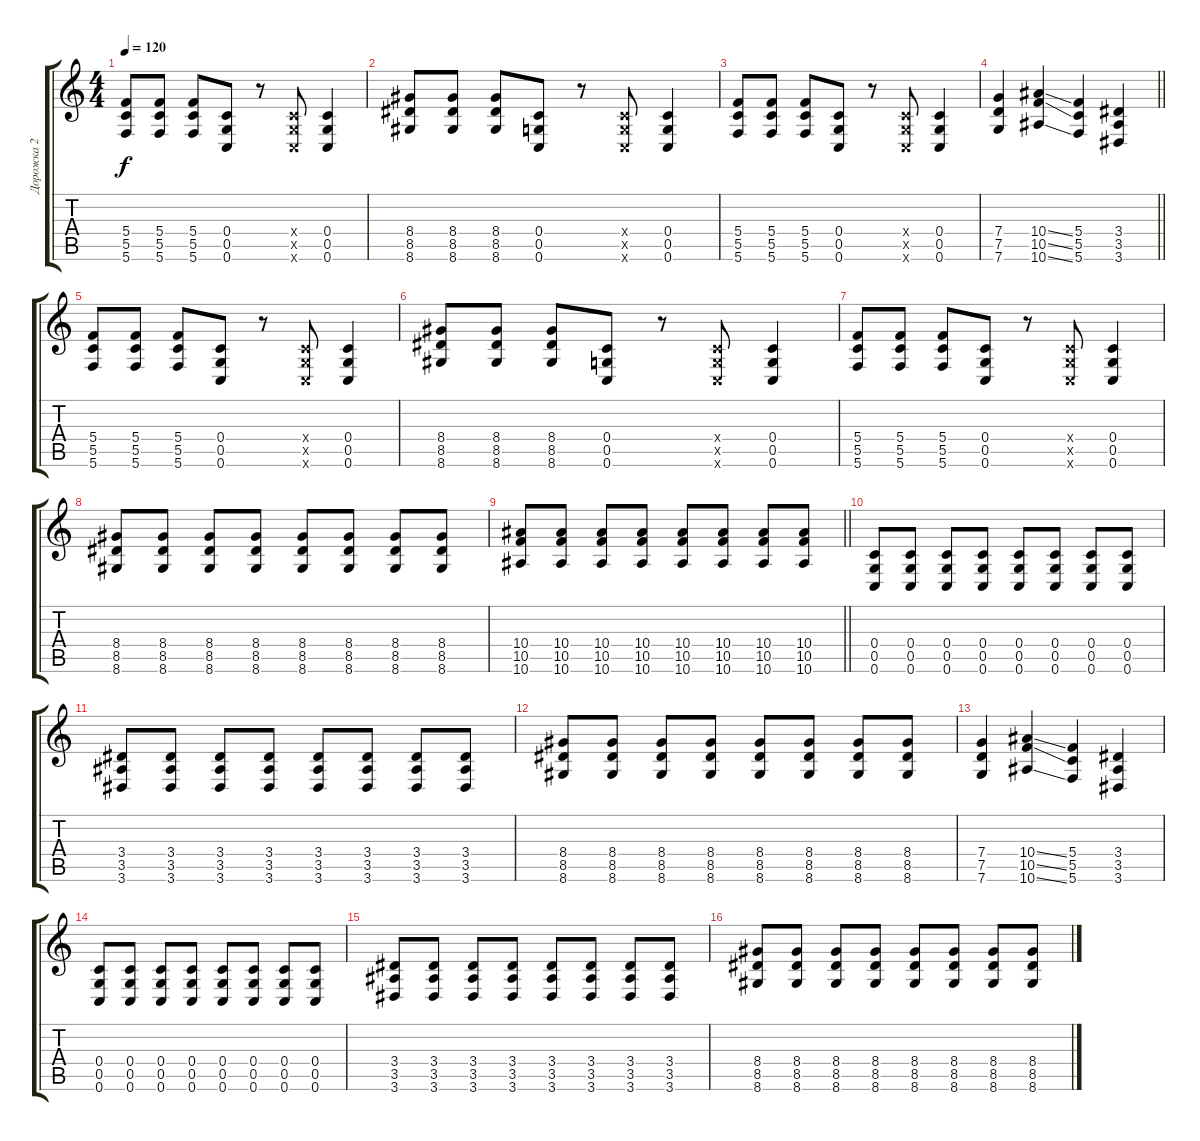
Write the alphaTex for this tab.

\track ("Дорожка 2" "Дорожка 2") {instrument distortionguitar}
\staff {score tabs}
\tuning (D4 A3 F3 C3 G2 C2) {hide}
\ts (4 4)
\tempo 120
\clef g2
\ks c
(5.4 5.5 5.6).8{dy f} (5.4 5.5 5.6).8 (5.4 5.5 5.6).8 (0.4 0.5 0.6).8 r.8 (0.4{x} 0.5{x} 0.6{x}).8 (0.4 0.5 0.6).4 |
(8.4 8.5 8.6).8 (8.4 8.5 8.6).8 (8.4 8.5 8.6).8 (0.4 0.5 0.6).8 r.8 (0.4{x} 0.5{x} 0.6{x}).8 (0.4 0.5 0.6).4 |
(5.4 5.5 5.6).8 (5.4 5.5 5.6).8 (5.4 5.5 5.6).8 (0.4 0.5 0.6).8 r.8 (0.4{x} 0.5{x} 0.6{x}).8 (0.4 0.5 0.6).4 |
\barLineRight lightlight
(7.4 7.5 7.6).4 (10.4{ss} 10.5{ss} 10.6{ss}).4 (5.4 5.5 5.6).4 (3.4 3.5 3.6).4 |
(5.4 5.5 5.6).8 (5.4 5.5 5.6).8 (5.4 5.5 5.6).8 (0.4 0.5 0.6).8 r.8 (0.4{x} 0.5{x} 0.6{x}).8 (0.4 0.5 0.6).4 |
(8.4 8.5 8.6).8 (8.4 8.5 8.6).8 (8.4 8.5 8.6).8 (0.4 0.5 0.6).8 r.8 (0.4{x} 0.5{x} 0.6{x}).8 (0.4 0.5 0.6).4 |
(5.4 5.5 5.6).8 (5.4 5.5 5.6).8 (5.4 5.5 5.6).8 (0.4 0.5 0.6).8 r.8 (0.4{x} 0.5{x} 0.6{x}).8 (0.4 0.5 0.6).4 |
(8.4 8.5 8.6).8 (8.4 8.5 8.6).8 (8.4 8.5 8.6).8 (8.4 8.5 8.6).8 (8.4 8.5 8.6).8 (8.4 8.5 8.6).8 (8.4 8.5 8.6).8 (8.4 8.5 8.6).8 |
\barLineRight lightlight
(10.4 10.5 10.6).8 (10.4 10.5 10.6).8 (10.4 10.5 10.6).8 (10.4 10.5 10.6).8 (10.4 10.5 10.6).8 (10.4 10.5 10.6).8 (10.4 10.5 10.6).8 (10.4 10.5 10.6).8 |
(0.4 0.5 0.6).8 (0.4 0.5 0.6).8 (0.4 0.5 0.6).8 (0.4 0.5 0.6).8 (0.4 0.5 0.6).8 (0.4 0.5 0.6).8 (0.4 0.5 0.6).8 (0.4 0.5 0.6).8 |
(3.4 3.5 3.6).8 (3.4 3.5 3.6).8 (3.4 3.5 3.6).8 (3.4 3.5 3.6).8 (3.4 3.5 3.6).8 (3.4 3.5 3.6).8 (3.4 3.5 3.6).8 (3.4 3.5 3.6).8 |
(8.4 8.5 8.6).8 (8.4 8.5 8.6).8 (8.4 8.5 8.6).8 (8.4 8.5 8.6).8 (8.4 8.5 8.6).8 (8.4 8.5 8.6).8 (8.4 8.5 8.6).8 (8.4 8.5 8.6).8 |
(7.4 7.5 7.6).4 (10.4{ss} 10.5{ss} 10.6{ss}).4 (5.4 5.5 5.6).4 (3.4 3.5 3.6).4 |
(0.4 0.5 0.6).8 (0.4 0.5 0.6).8 (0.4 0.5 0.6).8 (0.4 0.5 0.6).8 (0.4 0.5 0.6).8 (0.4 0.5 0.6).8 (0.4 0.5 0.6).8 (0.4 0.5 0.6).8 |
(3.4 3.5 3.6).8 (3.4 3.5 3.6).8 (3.4 3.5 3.6).8 (3.4 3.5 3.6).8 (3.4 3.5 3.6).8 (3.4 3.5 3.6).8 (3.4 3.5 3.6).8 (3.4 3.5 3.6).8 |
(8.4 8.5 8.6).8 (8.4 8.5 8.6).8 (8.4 8.5 8.6).8 (8.4 8.5 8.6).8 (8.4 8.5 8.6).8 (8.4 8.5 8.6).8 (8.4 8.5 8.6).8 (8.4 8.5 8.6).8
